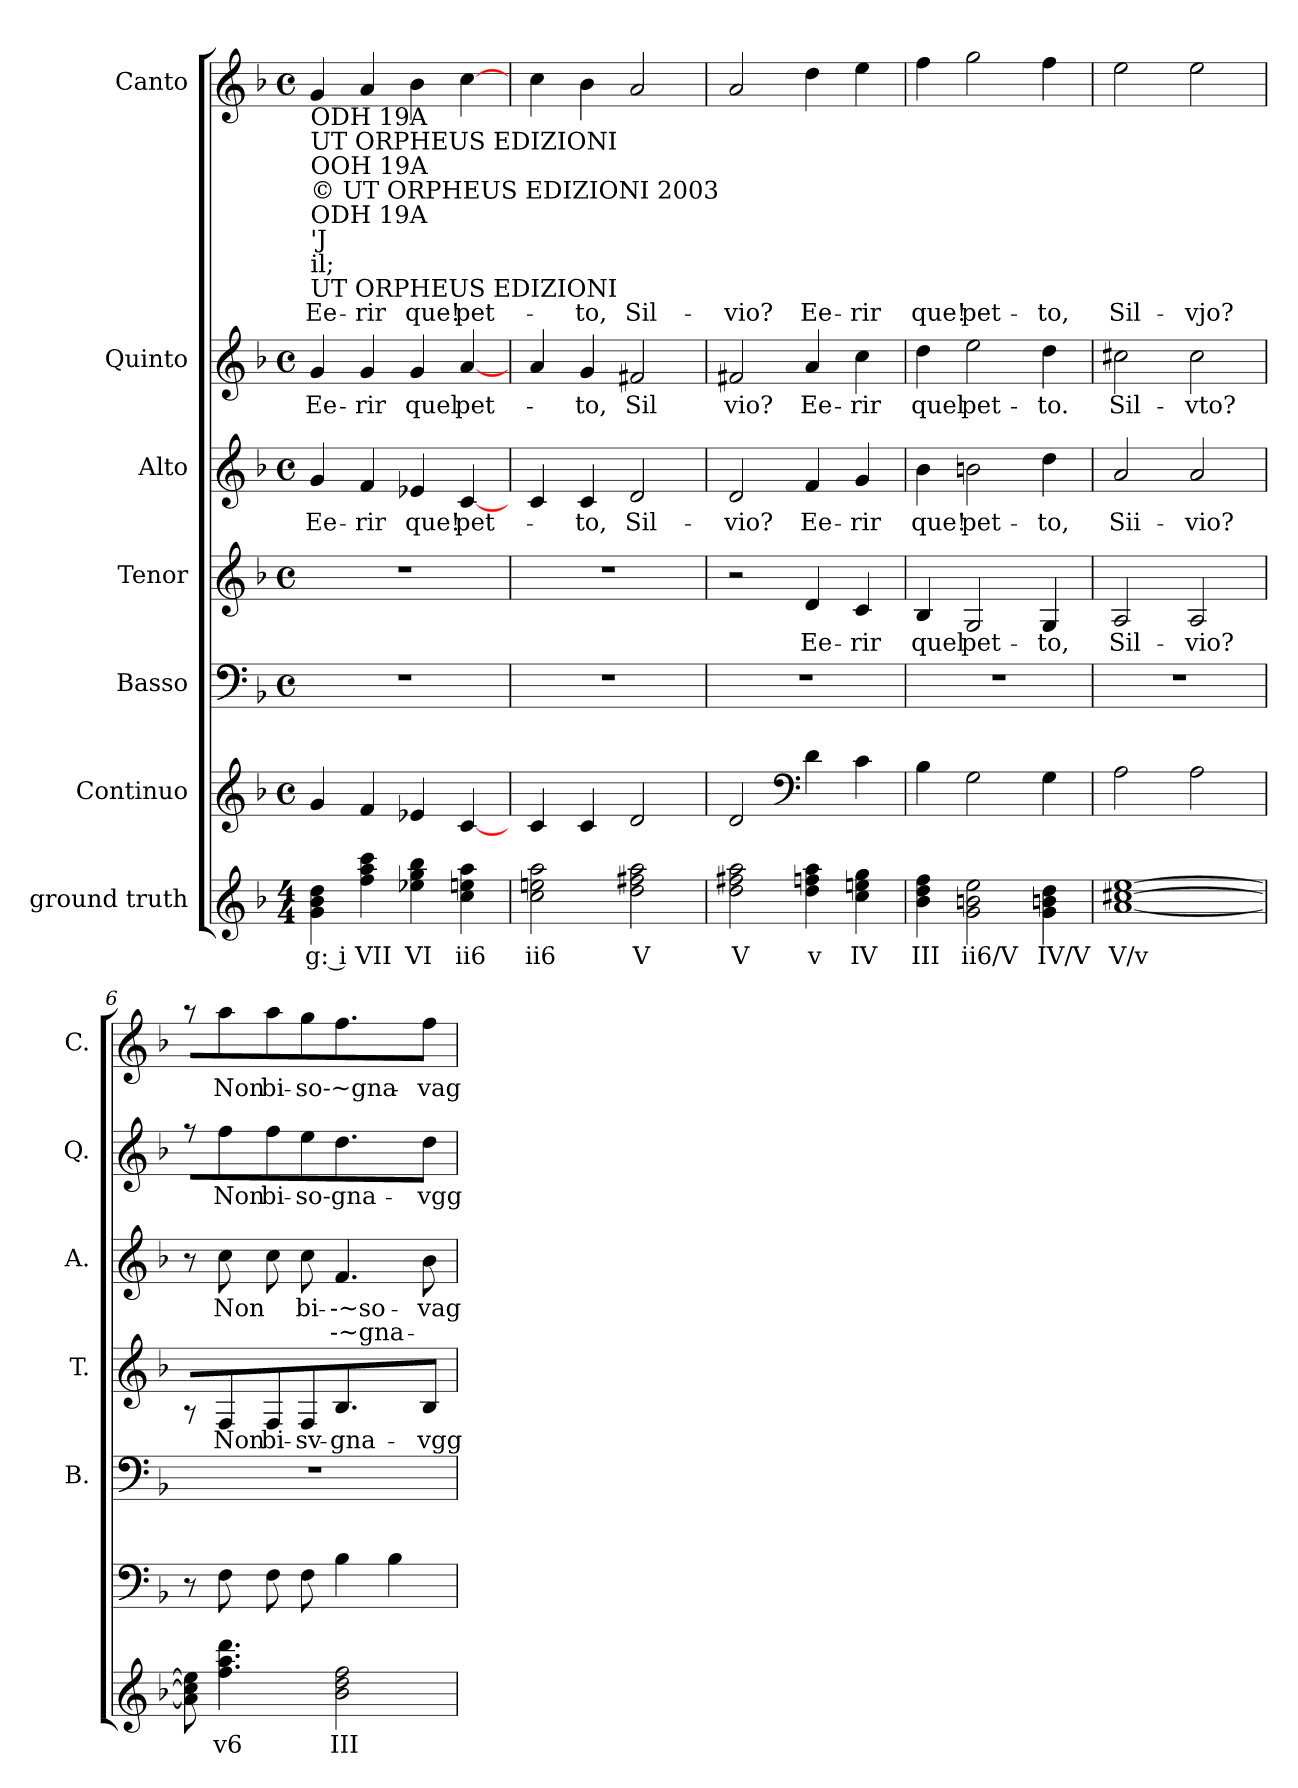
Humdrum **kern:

**kern	**text	**kern	**kern	**kern	**text	**kern	**text	**text	**kern	**text	**kern	**text
*part7	*part7	*part6	*part5	*part4	*part4	*part3	*part3	*part3	*part2	*part2	*part1	*part1
*staff7	*staff7	*staff6	*staff5	*staff4	*staff4	*staff3	*staff3	*staff3	*staff2	*staff2	*staff1	*staff1
*I"ground truth	*	*I"Continuo	*I"Basso	*I"Tenor	*	*I"Alto	*	*	*I"Quinto	*	*I"Canto	*
*	*	*	*I'B.	*I'T.	*	*I'A.	*	*	*I'Q.	*	*I'C.	*
*	*	*clefG2	*clefF4	*clefG2	*	*clefG2	*	*	*clefG2	*	*clefG2	*
*k[b-]	*	*k[b-]	*k[b-]	*k[b-]	*	*k[b-]	*	*	*k[b-]	*	*k[b-]	*
*	*	*F:	*F:	*F:	*	*F:	*	*	*F:	*	*F:	*
*M4/4	*	*M4/4	*M4/4	*M4/4	*	*M4/4	*	*	*M4/4	*	*M4/4	*
*	*	*met(c)	*met(c)	*met(c)	*	*met(c)	*	*	*met(c)	*	*met(c)	*
=1	=1	=1	=1	=1	=1	=1	=1	=1	=1	=1	=1	=1
!	!	!	!	!	!	!	!	!	!	!	!LO:TX:b:t=ODH 19A	!
!	!	!	!	!	!	!	!	!	!	!	!LO:TX:b:t=UT ORPHEUS EDIZIONI	!
!	!	!	!	!	!	!	!	!	!	!	!LO:TX:b:t=OOH 19A	!
!	!	!	!	!	!	!	!	!	!	!	!LO:TX:b:t=© UT ORPHEUS EDIZIONI 2003	!
!	!	!	!	!	!	!	!	!	!	!	!LO:TX:b:t=ODH 19A	!
!	!	!	!	!	!	!	!	!	!	!	!LO:TX:b:t='J	!
!	!	!	!	!	!	!	!	!	!	!	!LO:TX:b:t=il;	!
!	!	!	!	!	!	!	!	!	!	!	!LO:TX:b:t=UT ORPHEUS EDIZIONI	!
4g 4b- 4dd	g: i	4g	1r	1r	.	4g	-Ee-	.	4g	-Ee-	4g	-Ee-
4ff 4aa 4ccc	VII	4f	.	.	.	4f	-rir	.	4g	-rir	4a	-rir
4ee-X 4gg 4bb-	VI	4e-	.	.	.	4e-	-que!	.	4g	-quel	4b-	-que!
4cc 4een 4aa	ii6	[4c	.	.	.	[4c	-pet-	.	[4a	-pet-	[4cc	-pet-
=2	=2	=2	=2	=2	=2	=2	=2	=2	=2	=2	=2	=2
2cc 2een 2aa	ii6	4c	1r	1r	.	4c	.	.	4a	.	4cc	.
.	.	4c	.	.	.	4c	-to,	.	4g	-to,	4b-	-to,
2dd 2ff#X 2aa	V	2d	.	.	.	2d	-Sil-	.	2f#	-Sil	2a	-Sil-
=3	=3	=3	=3	=3	=3	=3	=3	=3	=3	=3	=3	=3
2dd 2ff#X 2aa	V	2d	1r	2r	.	2d	-vio?	.	2f#	-vio?	2a	-vio?
*	*	*clefF4	*	*	*	*	*	*	*	*	*	*
4dd 4ffn 4aa	v	4d	.	4d	-Ee-	4f	-Ee-	.	4a	-Ee-	4dd	-Ee-
4cc 4een 4gg	IV	4c	.	4c	-rir	4g	-rir	.	4cc	-rir	4ee	-rir
=4	=4	=4	=4	=4	=4	=4	=4	=4	=4	=4	=4	=4
4b- 4dd 4ff	III	4B-	1r	4B-	-quel	4b-	-que!	.	4dd	-quel	4ff	-que!
2g 2bn 2ee	ii6/V	2G	.	2G	-pet-	2b	-pet-	.	2ee	-pet-	2gg	-pet-
4g 4bn 4dd	IV/V	4G	.	4G	-to,	4dd	-to,	.	4dd	-to.	4ff	-to,
=5	=5	=5	=5	=5	=5	=5	=5	=5	=5	=5	=5	=5
[1a [1cc#X [1ee	V/v	2A	1r	2A	-Sil-	2a	-Sii-	.	2cc#	-Sil-	2ee	-Sil-
.	.	2A	.	2A	-vio?	2a	-vio?	.	2cc#	-vto?	2ee	-vjo?
!!LO:LB:g=z
=6	=6	=6	=6	=6	=6	=6	=6	=6	=6	=6	=6	=6
8a] 8cc#] 8ee]	.	8r	1r	8r	.	8r	.	.	8r	.	8r	.
4.ff 4.aa 4.ddd	v6	8FL	.	8FJ	-Non	8cc	-Non	.	8ffJ	-Non	8aaJ	-Non
.	.	8F	.	8FJ	-bi-	8ccL	.	.	8ffJ	-bi-	8aaJ	-bi-
.	.	8F	.	8FJ	-sv--	8cc	-bi-	.	8eeJ	-so-gna-	8ggJ	-so-~gna-
2b- 2dd 2ff	III	4B-	.	4.B-	-gna-	4.f	--~so-	--~gna-	4.dd	.	4.ff	.
.	.	4B-	.	.	.	.	.	.	.	.	.	.
.	.	.	.	8B-J	-vgg	8b-	-vag	.	8ddJ	-vgg	8ffJ	-vag
=	=	=	=	=	=	=	=	=	=	=	=	=
*-	*-	*-	*-	*-	*-	*-	*-	*-	*-	*-	*-	*-
